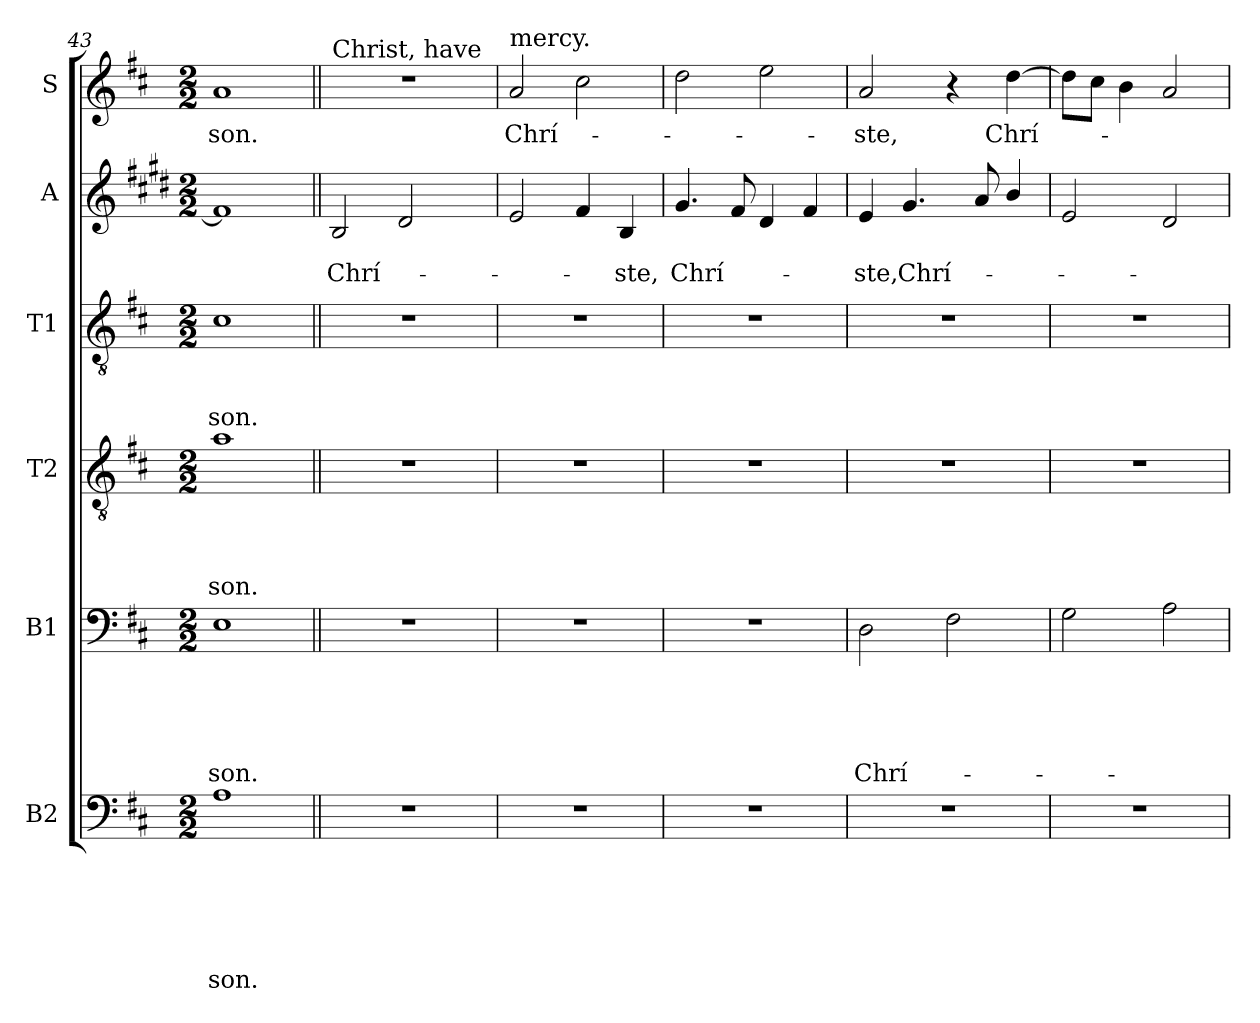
**kern	**text	**text	**text	**text	**text	**text	**kern	**text	**text	**text	**text	**text	**kern	**text	**text	**text	**text	**kern	**text	**text	**text	**kern	**text	**text	**kern	**text
*part6	*part6	*part6	*part6	*part6	*part6	*part6	*part5	*part5	*part5	*part5	*part5	*part5	*part4	*part4	*part4	*part4	*part4	*part3	*part3	*part3	*part3	*part2	*part2	*part2	*part1	*part1
*staff6	*staff6	*staff6	*staff6	*staff6	*staff6	*staff6	*staff5	*staff5	*staff5	*staff5	*staff5	*staff5	*staff4	*staff4	*staff4	*staff4	*staff4	*staff3	*staff3	*staff3	*staff3	*staff2	*staff2	*staff2	*staff1	*staff1
*I"B2	*	*	*	*	*	*	*I"B1	*	*	*	*	*	*I"T2	*	*	*	*	*I"T1	*	*	*	*I"A	*	*	*I"S	*
*clefF4	*	*	*	*	*	*	*clefF4	*	*	*	*	*	*clefGv2	*	*	*	*	*clefGv2	*	*	*	*clefG2	*	*	*clefG2	*
*ITrd7c12	*	*	*	*	*	*	*	*	*	*	*	*	*ITrd8c14	*	*	*	*	*	*	*	*	*ITrd1c2	*	*	*	*
*k[f#c#]	*	*	*	*	*	*	*k[f#c#]	*	*	*	*	*	*k[f#c#]	*	*	*	*	*k[f#c#]	*	*	*	*k[f#c#]	*	*	*k[f#c#]	*
*D:	*	*	*	*	*	*	*D:	*	*	*	*	*	*D:	*	*	*	*	*D:	*	*	*	*D:	*	*	*D:	*
*M2/2	*	*	*	*	*	*	*M2/2	*	*	*	*	*	*M2/2	*	*	*	*	*M2/2	*	*	*	*M2/2	*	*	*M2/2	*
=43	=43	=43	=43	=43	=43	=43	=43	=43	=43	=43	=43	=43	=43	=43	=43	=43	=43	=43	=43	=43	=43	=43	=43	=43	=43	=43
!	!	!	!	!	!	!LO:LY:b	!	!	!	!	!	!LO:LY:b	!	!	!	!	!LO:LY:b	!	!	!	!LO:LY:b	!	!	!	!	!LO:LY:b
1AA	.	.	.	.	.	-son.	1E	.	.	.	.	-son.	1A	.	.	.	-son.	1c#	.	.	-son.	1e]	.	.	1a	-son.
=44||	=44||	=44||	=44||	=44||	=44||	=44||	=44||	=44||	=44||	=44||	=44||	=44||	=44||	=44||	=44||	=44||	=44||	=44||	=44||	=44||	=44||	=44||	=44||	=44||	=44||	=44||
!	!	!	!	!	!	!	!	!	!	!	!	!	!	!	!	!	!	!	!	!	!	!	!	!	!LO:TX:a:t=Christ, have	!
!	!	!	!	!	!	!	!	!	!	!	!	!	!	!	!	!	!	!	!	!	!	!	!	!LO:LY:b	!	!
1r	.	.	.	.	.	.	1r	.	.	.	.	.	1r	.	.	.	.	1r	.	.	.	2A/	.	Chrí-	1r	.
.	.	.	.	.	.	.	.	.	.	.	.	.	.	.	.	.	.	.	.	.	.	2c#/	.	.	.	.
=45	=45	=45	=45	=45	=45	=45	=45	=45	=45	=45	=45	=45	=45	=45	=45	=45	=45	=45	=45	=45	=45	=45	=45	=45	=45	=45
!	!	!	!	!	!	!	!	!	!	!	!	!	!	!	!	!	!	!	!	!	!	!	!	!	!LO:TX:a:t=mercy.	!
!	!	!	!	!	!	!	!	!	!	!	!	!	!	!	!	!	!	!	!	!	!	!	!	!	!	!LO:LY:b
1r	.	.	.	.	.	.	1r	.	.	.	.	.	1r	.	.	.	.	1r	.	.	.	2d/	.	.	2a/	Chrí-
.	.	.	.	.	.	.	.	.	.	.	.	.	.	.	.	.	.	.	.	.	.	4e/	.	.	2cc#\	.
!	!	!	!	!	!	!	!	!	!	!	!	!	!	!	!	!	!	!	!	!	!	!	!	!LO:LY:b	!	!
.	.	.	.	.	.	.	.	.	.	.	.	.	.	.	.	.	.	.	.	.	.	4A/	.	-ste,	.	.
!!LO:PB:g=z
=46	=46	=46	=46	=46	=46	=46	=46	=46	=46	=46	=46	=46	=46	=46	=46	=46	=46	=46	=46	=46	=46	=46	=46	=46	=46	=46
!	!	!	!	!	!	!	!	!	!	!	!	!	!	!	!	!	!	!	!	!	!	!	!	!LO:LY:b	!	!
1r	.	.	.	.	.	.	1r	.	.	.	.	.	1r	.	.	.	.	1r	.	.	.	4.f#/	.	Chrí-	2dd\	.
.	.	.	.	.	.	.	.	.	.	.	.	.	.	.	.	.	.	.	.	.	.	8e/	.	.	.	.
.	.	.	.	.	.	.	.	.	.	.	.	.	.	.	.	.	.	.	.	.	.	4c#/	.	.	2ee\	.
.	.	.	.	.	.	.	.	.	.	.	.	.	.	.	.	.	.	.	.	.	.	4e/	.	.	.	.
=47	=47	=47	=47	=47	=47	=47	=47	=47	=47	=47	=47	=47	=47	=47	=47	=47	=47	=47	=47	=47	=47	=47	=47	=47	=47	=47
!	!	!	!	!	!	!	!	!	!	!	!	!LO:LY:b	!	!	!	!	!	!	!	!	!	!	!	!LO:LY:b	!	!LO:LY:b
1r	.	.	.	.	.	.	2D\	.	.	.	.	Chrí-	1r	.	.	.	.	1r	.	.	.	4d/	.	-ste,	2a/	-ste,
!	!	!	!	!	!	!	!	!	!	!	!	!	!	!	!	!	!	!	!	!	!	!	!	!LO:LY:b	!	!
.	.	.	.	.	.	.	.	.	.	.	.	.	.	.	.	.	.	.	.	.	.	4.f#/	.	Chrí-	.	.
.	.	.	.	.	.	.	2F#\	.	.	.	.	.	.	.	.	.	.	.	.	.	.	.	.	.	4r	.
.	.	.	.	.	.	.	.	.	.	.	.	.	.	.	.	.	.	.	.	.	.	8g/	.	.	.	.
!	!	!	!	!	!	!	!	!	!	!	!	!	!	!	!	!	!	!	!	!	!	!	!	!	!	!LO:LY:b
.	.	.	.	.	.	.	.	.	.	.	.	.	.	.	.	.	.	.	.	.	.	4a/	.	.	[4dd\	Chrí-
=48	=48	=48	=48	=48	=48	=48	=48	=48	=48	=48	=48	=48	=48	=48	=48	=48	=48	=48	=48	=48	=48	=48	=48	=48	=48	=48
1r	.	.	.	.	.	.	2G\	.	.	.	.	.	1r	.	.	.	.	1r	.	.	.	2d/	.	.	8dd\L]	.
.	.	.	.	.	.	.	.	.	.	.	.	.	.	.	.	.	.	.	.	.	.	.	.	.	8cc#\J	.
.	.	.	.	.	.	.	.	.	.	.	.	.	.	.	.	.	.	.	.	.	.	.	.	.	4b\	.
.	.	.	.	.	.	.	2A\	.	.	.	.	.	.	.	.	.	.	.	.	.	.	2c#/	.	.	2a/	.
=	=	=	=	=	=	=	=	=	=	=	=	=	=	=	=	=	=	=	=	=	=	=	=	=	=	=
*-	*-	*-	*-	*-	*-	*-	*-	*-	*-	*-	*-	*-	*-	*-	*-	*-	*-	*-	*-	*-	*-	*-	*-	*-	*-	*-
